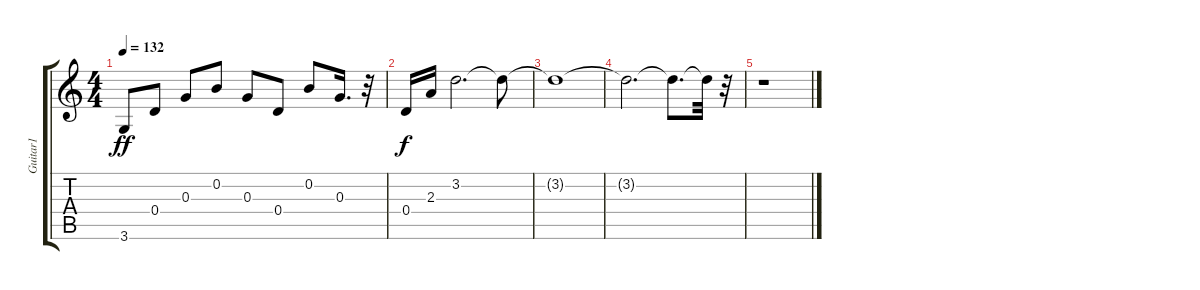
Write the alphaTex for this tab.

\track ("Guitar1" "Guitar1") {instrument acousticguitarsteel}
\staff {score tabs}
\tuning (E4 B3 G3 D3 A2 E2) {hide}
\ts (4 4)
\tempo 132
\clef g2
\ks c
3.6.8{dy ff} 0.4.8 0.3.8 0.2.8 0.3.8 0.4.8 0.2.8 0.3.16{d} r.32 |
0.4.16{dy f} 2.3.16 3.2.2{d} 3.2{t}.8 |
3.2{t}.1 |
3.2{t}.2{d} 3.2{t}.8{d} 3.2{t}.32 r.32 |
r.1
